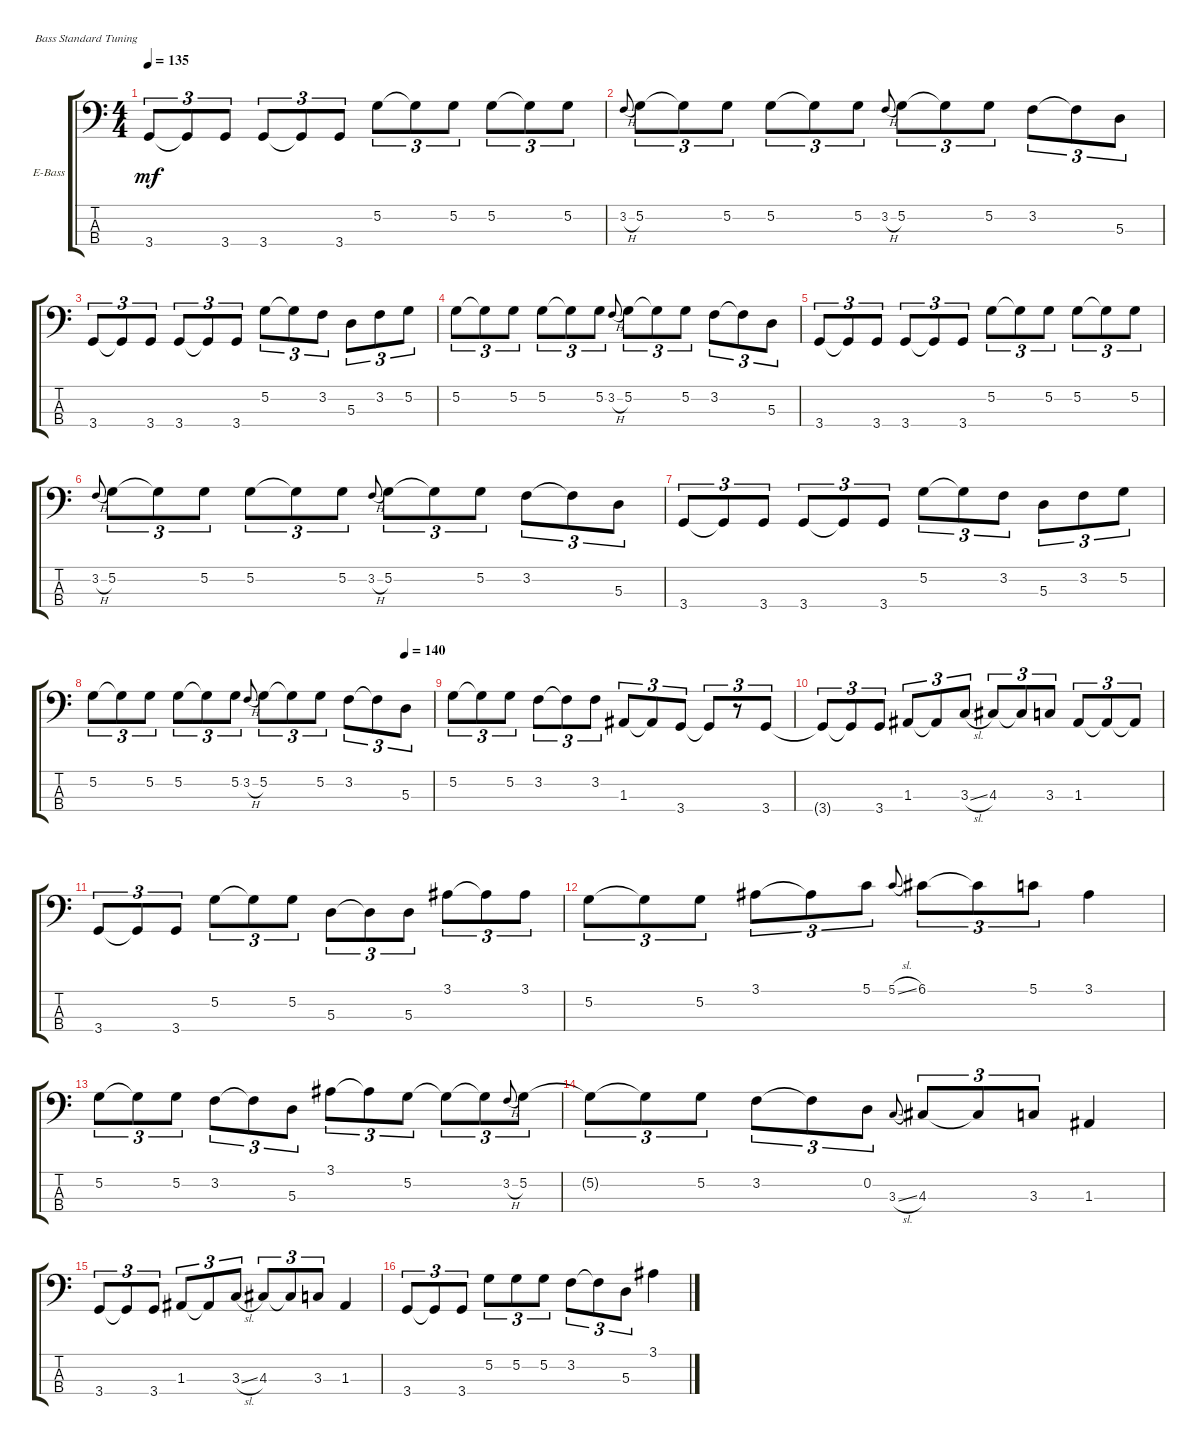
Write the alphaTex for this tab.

\defaultSystemsLayout 4
\bracketExtendMode groupsimilarinstruments
\firstSystemTrackNameOrientation horizontal
\otherSystemsTrackNameOrientation horizontal
\track ("Electric Bass" "E-Bass") {instrument electricbassfinger}
\staff {score tabs}
\tuning (G2 D2 A1 E1)
\ts (4 4)
\tempo 135
\clef f4
\scale
0.333333
\ks c
3.4.8{tu (3 2) dy mf} 3.4{t}.8{tu (3 2)} 3.4.8{tu (3 2)} 3.4.8{tu (3 2)} 3.4{t}.8{tu (3 2)} 3.4.8{tu (3 2)} 5.2.8{tu (3 2)} 5.2{t}.8{tu (3 2)} 5.2.8{tu (3 2)} 5.2.8{tu (3 2)} 5.2{t}.8{tu (3 2)} 5.2.8{tu (3 2)} |
\scale
0.333333 3.2{h}.8{tu (3 2) gr onbeat} 5.2.8{tu (3 2)} 5.2{t}.8{tu (3 2)} 5.2.8{tu (3 2)} 5.2.8{tu (3 2)} 5.2{t}.8{tu (3 2)} 5.2.8{tu (3 2)} 3.2{h}.8{tu (3 2) gr onbeat} 5.2.8{tu (3 2)} 5.2{t}.8{tu (3 2)} 5.2.8{tu (3 2)} 3.2.8{tu (3 2)} 3.2{t}.8{tu (3 2)} 5.3.8{tu (3 2)} |
\scale
0.333333 3.4.8{tu (3 2)} 3.4{t}.8{tu (3 2)} 3.4.8{tu (3 2)} 3.4.8{tu (3 2)} 3.4{t}.8{tu (3 2)} 3.4.8{tu (3 2)} 5.2.8{tu (3 2)} 5.2{t}.8{tu (3 2)} 3.2.8{tu (3 2)} 5.3.8{tu (3 2)} 3.2.8{tu (3 2)} 5.2.8{tu (3 2)} |
\scale
0.333333 5.2.8{tu (3 2)} 5.2{t}.8{tu (3 2)} 5.2.8{tu (3 2)} 5.2.8{tu (3 2)} 5.2{t}.8{tu (3 2)} 5.2.8{tu (3 2)} 3.2{h}.8{tu (3 2) gr onbeat} 5.2.8{tu (3 2)} 5.2{t}.8{tu (3 2)} 5.2.8{tu (3 2)} 3.2.8{tu (3 2)} 3.2{t}.8{tu (3 2)} 5.3.8{tu (3 2)} |
\scale
0.333333 3.4.8{tu (3 2)} 3.4{t}.8{tu (3 2)} 3.4.8{tu (3 2)} 3.4.8{tu (3 2)} 3.4{t}.8{tu (3 2)} 3.4.8{tu (3 2)} 5.2.8{tu (3 2)} 5.2{t}.8{tu (3 2)} 5.2.8{tu (3 2)} 5.2.8{tu (3 2)} 5.2{t}.8{tu (3 2)} 5.2.8{tu (3 2)} |
\scale
0.333333 3.2{h}.8{tu (3 2) gr onbeat} 5.2.8{tu (3 2)} 5.2{t}.8{tu (3 2)} 5.2.8{tu (3 2)} 5.2.8{tu (3 2)} 5.2{t}.8{tu (3 2)} 5.2.8{tu (3 2)} 3.2{h}.8{tu (3 2) gr onbeat} 5.2.8{tu (3 2)} 5.2{t}.8{tu (3 2)} 5.2.8{tu (3 2)} 3.2.8{tu (3 2)} 3.2{t}.8{tu (3 2)} 5.3.8{tu (3 2)} |
\scale
0.333333 3.4.8{tu (3 2)} 3.4{t}.8{tu (3 2)} 3.4.8{tu (3 2)} 3.4.8{tu (3 2)} 3.4{t}.8{tu (3 2)} 3.4.8{tu (3 2)} 5.2.8{tu (3 2)} 5.2{t}.8{tu (3 2)} 3.2.8{tu (3 2)} 5.3.8{tu (3 2)} 3.2.8{tu (3 2)} 5.2.8{tu (3 2)} |
\tempo (140 0.916667)
\scale
0.333333 5.2.8{tu (3 2)} 5.2{t}.8{tu (3 2)} 5.2.8{tu (3 2)} 5.2.8{tu (3 2)} 5.2{t}.8{tu (3 2)} 5.2.8{tu (3 2)} 3.2{h}.8{tu (3 2) gr onbeat} 5.2.8{tu (3 2)} 5.2{t}.8{tu (3 2)} 5.2.8{tu (3 2)} 3.2.8{tu (3 2)} 3.2{t}.8{tu (3 2)} 5.3.8{tu (3 2)} |
\scale
0.333333 5.2.8{tu (3 2)} 5.2{t}.8{tu (3 2)} 5.2.8{tu (3 2)} 3.2.8{tu (3 2)} 3.2{t}.8{tu (3 2)} 3.2.8{tu (3 2)} 1.3.8{tu (3 2)} 1.3{t}.8{tu (3 2)} 3.4.8{tu (3 2)} 3.4{t}.8{tu (3 2)} r.8{tu (3 2)} 3.4.8{tu (3 2)} |
\scale
0.333333 3.4{t}.8{tu (3 2)} 3.4{t}.8{tu (3 2)} 3.4.8{tu (3 2)} 1.3.8{tu (3 2)} 1.3{t}.8{tu (3 2)} 3.3{sl}.8{tu (3 2)} 4.3.8{tu (3 2)} 4.3{t}.8{tu (3 2)} 3.3.8{tu (3 2)} 1.3.8{tu (3 2)} 1.3{t}.8{tu (3 2)} 1.3{t}.8{tu (3 2)} |
\scale
0.333333 3.4.8{tu (3 2)} 3.4{t}.8{tu (3 2)} 3.4.8{tu (3 2)} 5.2.8{tu (3 2)} 5.2{t}.8{tu (3 2)} 5.2.8{tu (3 2)} 5.3.8{tu (3 2)} 5.3{t}.8{tu (3 2)} 5.3.8{tu (3 2)} 3.1.8{tu (3 2)} 3.1{t}.8{tu (3 2)} 3.1.8{tu (3 2)} |
\scale
0.333333 5.2.8{tu (3 2)} 5.2{t}.8{tu (3 2)} 5.2.8{tu (3 2)} 3.1.8{tu (3 2)} 3.1{t}.8{tu (3 2)} 5.1.8{tu (3 2)} 5.1{sl}.8{tu (3 2) gr onbeat} 6.1.8{tu (3 2)} 6.1{t}.8{tu (3 2)} 5.1.8{tu (3 2)} 3.1.4 |
\scale
0.333333 5.2.8{tu (3 2)} 5.2{t}.8{tu (3 2)} 5.2.8{tu (3 2)} 3.2.8{tu (3 2)} 3.2{t}.8{tu (3 2)} 5.3.8{tu (3 2)} 3.1.8{tu (3 2)} 3.1{t}.8{tu (3 2)} 5.2.8{tu (3 2)} 5.2{t}.8{tu (3 2)} 5.2{t}.8{tu (3 2)} 3.2{h}.8{tu (3 2) gr onbeat} 5.2.8{tu (3 2)} |
\scale
0.333333 5.2{t}.8{tu (3 2)} 5.2{t}.8{tu (3 2)} 5.2.8{tu (3 2)} 3.2.8{tu (3 2)} 3.2{t}.8{tu (3 2)} 0.2.8{tu (3 2)} 3.3{sl}.8{tu (3 2) gr onbeat} 4.3.8{tu (3 2)} 4.3{t}.8{tu (3 2)} 3.3.8{tu (3 2)} 1.3.4 |
\scale
0.333333 3.4.8{tu (3 2)} 3.4{t}.8{tu (3 2)} 3.4.8{tu (3 2)} 1.3.8{tu (3 2)} 1.3{t}.8{tu (3 2)} 3.3{sl}.8{tu (3 2)} 4.3.8{tu (3 2)} 4.3{t}.8{tu (3 2)} 3.3.8{tu (3 2)} 1.3.4 |
\scale
0.333333 3.4.8{tu (3 2)} 3.4{t}.8{tu (3 2)} 3.4.8{tu (3 2)} 5.2.8{tu (3 2)} 5.2.8{tu (3 2)} 5.2.8{tu (3 2)} 3.2.8{tu (3 2)} 3.2{t}.8{tu (3 2)} 5.3.8{tu (3 2)} 3.1.4
